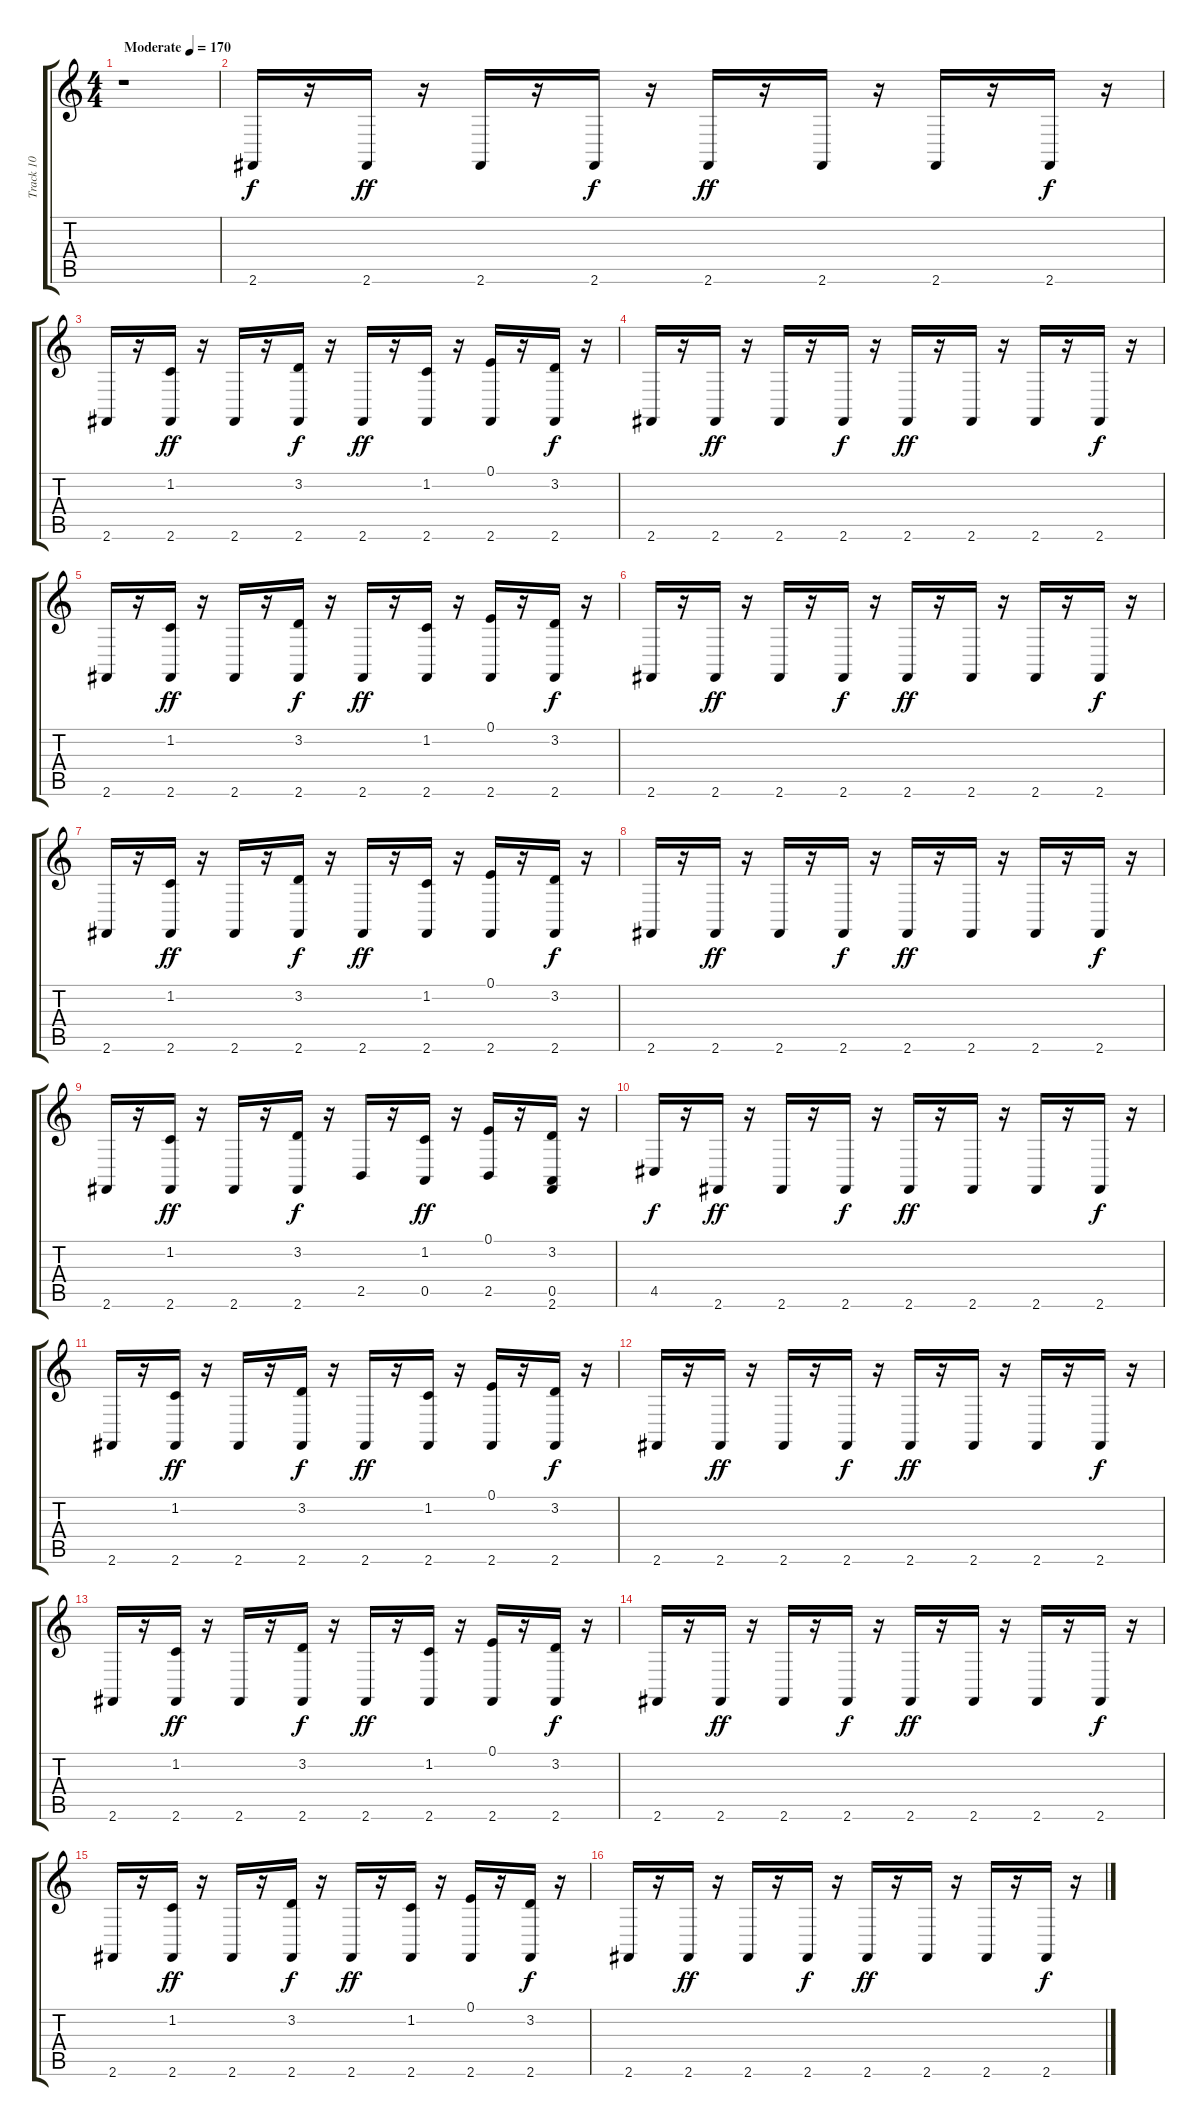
\track ("Track 10" "Track 10") {instrument synthdrum}
\staff {score tabs}
\tuning (E4 B3 G3 D3 A2 E2) {hide}
\ts (4 4)
\tempo (170 "Moderate")
\clef g2
\ks c
r.1{dy f instrument synthdrum} |
2.6.16 r.16 2.6.16{dy ff} r.16 2.6.16 r.16 2.6.16{dy f} r.16 2.6.16{dy ff} r.16 2.6.16 r.16 2.6.16 r.16 2.6.16{dy f} r.16 |
2.6.16 r.16 (1.2 2.6).16{dy ff} r.16 2.6.16 r.16 (3.2 2.6).16{dy f} r.16 2.6.16{dy ff} r.16 (1.2 2.6).16 r.16 (0.1 2.6).16 r.16 (3.2 2.6).16{dy f} r.16 |
2.6.16 r.16 2.6.16{dy ff} r.16 2.6.16 r.16 2.6.16{dy f} r.16 2.6.16{dy ff} r.16 2.6.16 r.16 2.6.16 r.16 2.6.16{dy f} r.16 |
2.6.16 r.16 (1.2 2.6).16{dy ff} r.16 2.6.16 r.16 (3.2 2.6).16{dy f} r.16 2.6.16{dy ff} r.16 (1.2 2.6).16 r.16 (0.1 2.6).16 r.16 (3.2 2.6).16{dy f} r.16 |
2.6.16 r.16 2.6.16{dy ff} r.16 2.6.16 r.16 2.6.16{dy f} r.16 2.6.16{dy ff} r.16 2.6.16 r.16 2.6.16 r.16 2.6.16{dy f} r.16 |
2.6.16 r.16 (1.2 2.6).16{dy ff} r.16 2.6.16 r.16 (3.2 2.6).16{dy f} r.16 2.6.16{dy ff} r.16 (1.2 2.6).16 r.16 (0.1 2.6).16 r.16 (3.2 2.6).16{dy f} r.16 |
2.6.16 r.16 2.6.16{dy ff} r.16 2.6.16 r.16 2.6.16{dy f} r.16 2.6.16{dy ff} r.16 2.6.16 r.16 2.6.16 r.16 2.6.16{dy f} r.16 |
2.6.16 r.16 (1.2 2.6).16{dy ff} r.16 2.6.16 r.16 (3.2 2.6).16{dy f} r.16 2.5.16 r.16 (1.2 0.5).16{dy ff} r.16 (0.1 2.5).16 r.16 (3.2 0.5 2.6).16 r.16 |
4.5.16{dy f} r.16 2.6.16{dy ff} r.16 2.6.16 r.16 2.6.16{dy f} r.16 2.6.16{dy ff} r.16 2.6.16 r.16 2.6.16 r.16 2.6.16{dy f} r.16 |
2.6.16 r.16 (1.2 2.6).16{dy ff} r.16 2.6.16 r.16 (3.2 2.6).16{dy f} r.16 2.6.16{dy ff} r.16 (1.2 2.6).16 r.16 (0.1 2.6).16 r.16 (3.2 2.6).16{dy f} r.16 |
2.6.16 r.16 2.6.16{dy ff} r.16 2.6.16 r.16 2.6.16{dy f} r.16 2.6.16{dy ff} r.16 2.6.16 r.16 2.6.16 r.16 2.6.16{dy f} r.16 |
2.6.16 r.16 (1.2 2.6).16{dy ff} r.16 2.6.16 r.16 (3.2 2.6).16{dy f} r.16 2.6.16{dy ff} r.16 (1.2 2.6).16 r.16 (0.1 2.6).16 r.16 (3.2 2.6).16{dy f} r.16 |
2.6.16 r.16 2.6.16{dy ff} r.16 2.6.16 r.16 2.6.16{dy f} r.16 2.6.16{dy ff} r.16 2.6.16 r.16 2.6.16 r.16 2.6.16{dy f} r.16 |
2.6.16 r.16 (1.2 2.6).16{dy ff} r.16 2.6.16 r.16 (3.2 2.6).16{dy f} r.16 2.6.16{dy ff} r.16 (1.2 2.6).16 r.16 (0.1 2.6).16 r.16 (3.2 2.6).16{dy f} r.16 |
2.6.16 r.16 2.6.16{dy ff} r.16 2.6.16 r.16 2.6.16{dy f} r.16 2.6.16{dy ff} r.16 2.6.16 r.16 2.6.16 r.16 2.6.16{dy f} r.16
